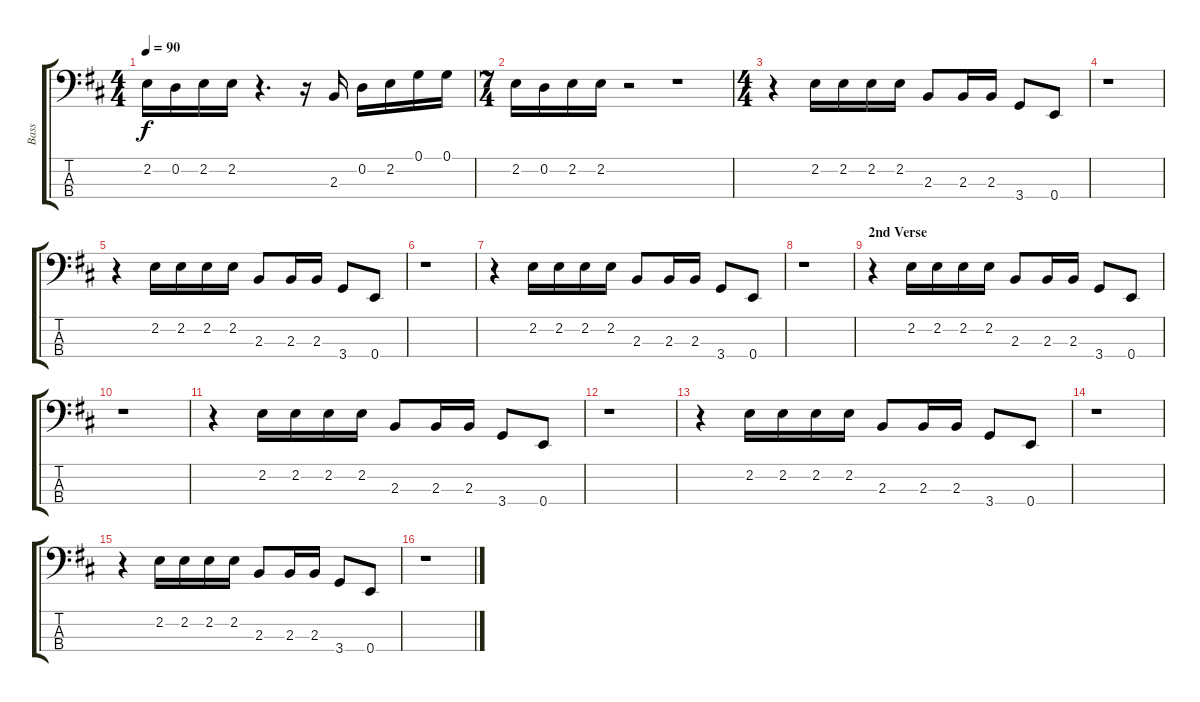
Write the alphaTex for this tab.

\track ("Bass" "Bass") {instrument electricbassfinger}
\staff {score tabs}
\tuning (G2 D2 A1 E1) {hide}
\ts (4 4)
\tempo 90
\clef f4
\ks bminor
2.2.16{dy f} 0.2.16 2.2.16 2.2.16 r.4{d} r.16 2.3.16 0.2.16 2.2.16 0.1.16 0.1.16 |
\ts (7 4)
2.2.16 0.2.16 2.2.16 2.2.16 r.2 r.1 |
\ts (4 4)
r.4 2.2.16 2.2.16 2.2.16 2.2.16 2.3.8 2.3.16 2.3.16 3.4.8 0.4.8 |
r.1 |
r.4 2.2.16 2.2.16 2.2.16 2.2.16 2.3.8 2.3.16 2.3.16 3.4.8 0.4.8 |
r.1 |
r.4 2.2.16 2.2.16 2.2.16 2.2.16 2.3.8 2.3.16 2.3.16 3.4.8 0.4.8 |
r.1 |
\section ("" "2nd Verse")
r.4 2.2.16 2.2.16 2.2.16 2.2.16 2.3.8 2.3.16 2.3.16 3.4.8 0.4.8 |
r.1 |
r.4 2.2.16 2.2.16 2.2.16 2.2.16 2.3.8 2.3.16 2.3.16 3.4.8 0.4.8 |
r.1 |
r.4 2.2.16 2.2.16 2.2.16 2.2.16 2.3.8 2.3.16 2.3.16 3.4.8 0.4.8 |
r.1 |
r.4 2.2.16 2.2.16 2.2.16 2.2.16 2.3.8 2.3.16 2.3.16 3.4.8 0.4.8 |
r.1
